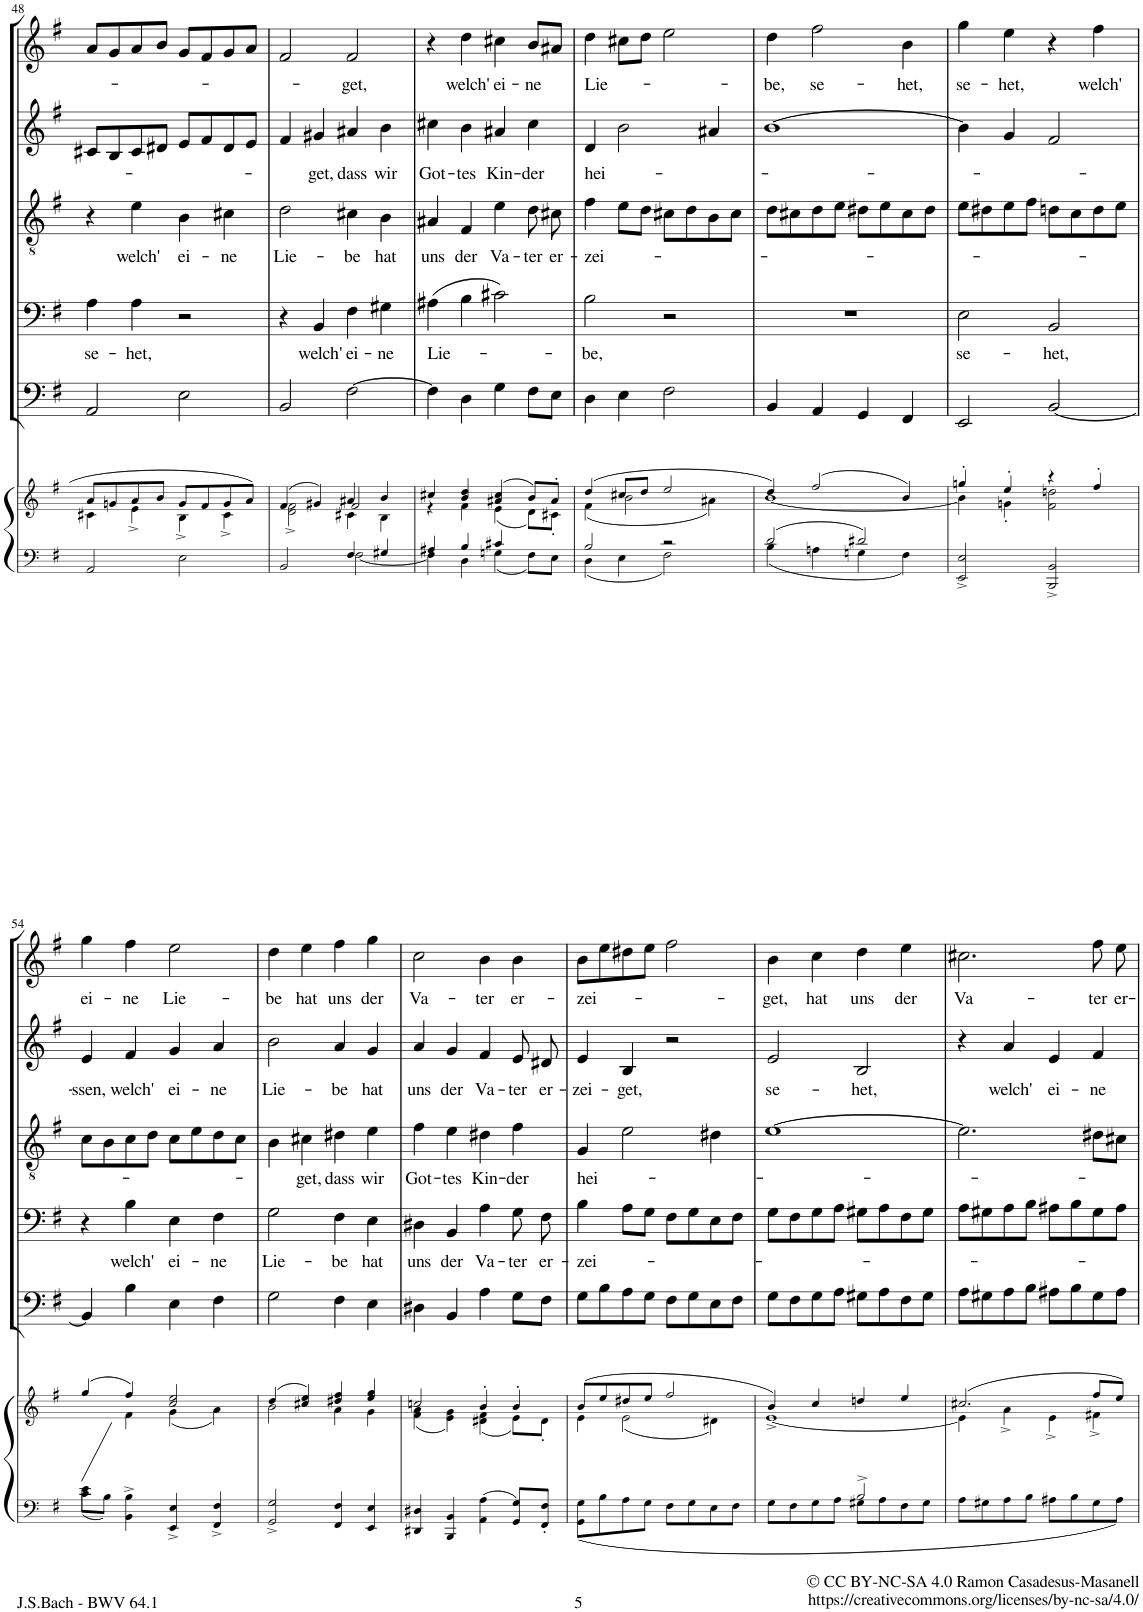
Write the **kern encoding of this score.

**kern	**kern	**kern	**kern	**text	**kern	**text	**kern	**text	**kern	**text
*part6	*part6	*part5	*part4	*part4	*part3	*part3	*part2	*part2	*part1	*part1
*staff7	*staff6	*staff5	*staff4	*staff4	*staff3	*staff3	*staff2	*staff2	*staff1	*staff1
*I"Piano reduction	*	*I"Organo e Continuo	*I"Basso. Trombone III. col Basso.	*	*I"Tenore. Viola e Trombone II. col Tenore	*	*I"Alto. Violino II. Trombone I. coll' Alto	*	*I"Soprano Violino I. Cornetto col Soprano	*
*I'Pno	*	*	*	*	*	*	*	*	*	*
!!LO:PB:g=z
*clefF4	*clefG2	*clefF4	*clefF4	*	*clefGv2	*	*clefG2	*	*clefG2	*
*k[f#]	*k[f#]	*k[f#]	*k[f#]	*	*k[f#]	*	*k[f#]	*	*k[f#]	*
*M4/4	*M4/4	*M4/4	*M4/4	*	*M4/4	*	*M4/4	*	*M4/4	*
*met(c)	*met(c)	*met(c)	*met(c)	*	*met(c)	*	*met(c)	*	*met(c)	*
=48	=48	=48	=48	=48	=48	=48	=48	=48	=48	=48
*	*^	*	*	*	*	*	*	*	*	*
!	!	!	!	!	!LO:LY:b	!	!	!	!	!	!
2AA/	8a/L	4c#X\	2AA/	4A\	se-	4r	.	8c#X/L	.	8a/L	.
.	8gn/	.	.	.	.	.	.	8B/	.	8g/	.
!	!	!	!	!	!LO:LY:b	!	!LO:LY:b	!	!	!	!
.	8a/	4e^\	.	4A\	het,	4e\	welch'	8c#/	.	8a/	.
.	8b/J	.	.	.	.	.	.	8d#X/J	.	8b/J	.
!	!	!	!	!	!	!	!LO:LY:b	!	!	!	!
2E\	8g/L	4B^\	2E\	2r	.	4B\	ei-	8e/L	.	8g/L	.
.	8f#/	.	.	.	.	.	.	8f#/	.	8f#/	.
!	!	!	!	!	!	!	!LO:LY:b	!	!	!	!
.	8g/	4c#^\	.	.	.	4c#X\	ne	8d#/	.	8g/	.
.	8a/J	.	.	.	.	.	.	8e/J	.	8a/J	.
=49	=49	=49	=49	=49	=49	=49	=49	=49	=49	=49	=49
*^	*	*^	*	*	*	*	*	*	*	*	*
!	!	!	!	!	!	!	!	!	!LO:LY:b	!	!	!	!
2BB/	2ryy	(4f#/	2d\^ 2f#\^	2ryy	2BB/	4r	.	2d\	Lie-	4f#/	.	2f#/	.
!	!	!	!	!	!	!	!LO:LY:b	!	!	!	!LO:LY:b	!	!
.	.	4g#X/)	.	.	.	4BB/	welch'	.	.	4g#X/	get,	.	.
!	!	!	!	!	!	!	!LO:LY:b	!	!LO:LY:b	!	!LO:LY:b	!	!LO:LY:b
4F#/	[2F#\	4a#X/	4c#X\	2f#/	[2F#\	4F#\	ei-	4c#X\	be	4a#X/	dass	2f#/	get,
!	!	!	!	!	!	!	!LO:LY:b	!	!LO:LY:b	!	!LO:LY:b	!	!
4G#X/	.	4b/	4B\	.	.	4G#X\	ne	4B\	hat	4b\	wir	.	.
*	*	*	*v	*v	*	*	*	*	*	*	*	*	*
=50	=50	=50	=50	=50	=50	=50	=50	=50	=50	=50	=50	=50
!	!	!	!	!	!	!LO:LY:b	!	!LO:LY:b	!	!LO:LY:b	!	!
4A#X/	4F#\]	4cc#X/	4r	4F#\]	(4A#X\	Lie-	4A#X/	uns	4cc#X\	Got-	4r	.
!	!	!	!	!	!	!	!	!LO:LY:b	!	!LO:LY:b	!	!LO:LY:b
4B/	4D\	4b/ 4dd/	4f#\	4D\	4B\	.	4F#/	der	4b\	tes	4dd\	welch'
!	!	!	!	!	!	!	!	!LO:LY:b	!	!LO:LY:b	!	!LO:LY:b
4c#X/	4Gn\	(4a#X/ 4cc#/	(4e\	4G\	2c#X\)	.	4e\	Va-	4a#X/	Kin-	4cc#X\	ei-
!	!	!	!	!	!	!	!	!LO:LY:b	!	!LO:LY:b	!	!LO:LY:b
4ryy	8F#\L	8b/L)	8d\L)	8F#\L	.	.	8d\	ter	4cc#\	der	8b/L	ne
!	!	!	!	!	!	!	!	!LO:LY:b	!	!	!	!
.	8E\J	8a#'/J	8c#X'\J	8E\J	.	.	8c#X\	er-	.	.	8a#X/J	.
=51	=51	=51	=51	=51	=51	=51	=51	=51	=51	=51	=51	=51
!	!	!	!	!	!	!LO:LY:b	!	!LO:LY:b	!	!LO:LY:b	!	!LO:LY:b
2B/	4D\	(4dd/	(4f#\	4D\	2B\	-be,	4f#\	zei-	4d/	hei-	4dd\	Lie-
.	4E\	8cc#X/L	2b\	4E\	.	.	8e\L	.	2b\	.	8cc#X\L	.
.	.	8dd/J	.	.	.	.	8d\J	.	.	.	8dd\J	.
2r	2F#\	2ee/	.	2F#\	2r	.	8c#X\L	.	.	.	2ee\	.
.	.	.	.	.	.	.	8d\	.	.	.	.	.
.	.	.	4a#X\)	.	.	.	8B\	.	4a#X/	.	.	.
.	.	.	.	.	.	.	8c#\J	.	.	.	.	.
=52	=52	=52	=52	=52	=52	=52	=52	=52	=52	=52	=52	=52
!	!	!	!	!	!	!	!	!	!	!	!	!LO:LY:b
2d/	4B\	4dd/)	[1b	4BB/	1r	.	8d\L	.	[1b	.	4dd\	-be,
.	.	.	.	.	.	.	8c#X\	.	.	.	.	.
!	!	!	!	!	!	!	!	!	!	!	!	!LO:LY:b
.	4An\	(2ff#/	.	4AA/	.	.	8d\	.	.	.	2ff#\	se-
.	.	.	.	.	.	.	8e\J	.	.	.	.	.
2d#X/	4Gn\	.	.	4GG/	.	.	8d#X\L	.	.	.	.	.
.	.	.	.	.	.	.	8e\	.	.	.	.	.
!	!	!	!	!	!	!	!	!	!	!	!	!LO:LY:b
.	4F#\	4b/)	.	4FF#/	.	.	8c#\	.	.	.	4b\	het,
.	.	.	.	.	.	.	8d#\J	.	.	.	.	.
*v	*v	*	*	*	*	*	*	*	*	*	*	*
=53	=53	=53	=53	=53	=53	=53	=53	=53	=53	=53	=53
!	!	!	!	!	!LO:LY:b	!	!	!	!	!	!LO:LY:b
2EE/^ 2E/^	4ggn'/	4b\]	2EE/	2E\	se-	8e\L	.	4b\]	.	4gg\	se-
.	.	.	.	.	.	8d#X\	.	.	.	.	.
!	!	!	!	!	!	!	!	!	!	!	!LO:LY:b
.	4ee'/	4gn'\	.	.	.	8e\	.	4g/	.	4ee\	het,
.	.	.	.	.	.	8f#\J	.	.	.	.	.
!	!	!	!	!	!LO:LY:b	!	!	!	!	!	!
2BBB/^ 2BB/^	4r	2f#\ 2ddn\	[2BB/	2BB/	het,	8dn\L	.	2f#/	.	4r	.
.	.	.	.	.	.	8c\	.	.	.	.	.
!	!	!	!	!	!	!	!	!	!	!	!LO:LY:b
.	4ff#'/	.	.	.	.	8d\	.	.	.	4ff#\	welch'
.	.	.	.	.	.	8e\J	.	.	.	.	.
!!LO:LB:g=z
=54	=54	=54	=54	=54	=54	=54	=54	=54	=54	=54	=54
*^	*	*	*	*	*	*	*	*	*	*	*
!	!	!	!	!	!	!	!	!	!	!LO:LY:b	!	!LO:LY:b
4e\	8c\L	(4gg/	4ryy	4BB/]	4r	.	8c\L	.	4e/	ssen,	4gg\	ei-
.	8B\J	.	.	.	.	.	8B\	.	.	.	.	.
!	!	!	!	!	!	!LO:LY:b	!	!	!	!LO:LY:b	!	!LO:LY:b
2.ryy	4BB\^ 4B\^	4ff#/)	4f#\	4B\	4B\	welch'	8c\	.	4f#/	welch'	4ff#\	ne
.	.	.	.	.	.	.	8d\J	.	.	.	.	.
!	!	!	!	!	!	!LO:LY:b	!	!	!	!LO:LY:b	!	!LO:LY:b
.	4EE/^ 4E/^	2cc/ 2ee/	(4g\	4E\	4E\	ei-	8c\L	.	4g/	ei-	2ee\	Lie-
.	.	.	.	.	.	.	8e\	.	.	.	.	.
!	!	!	!	!	!	!LO:LY:b	!	!	!	!LO:LY:b	!	!
.	4FF#/^ 4F#/^	.	4a\)	4F#\	4F#\	ne	8d\	.	4a/	ne	.	.
.	.	.	.	.	.	.	8c\J	.	.	.	.	.
*v	*v	*	*	*	*	*	*	*	*	*	*	*
=55	=55	=55	=55	=55	=55	=55	=55	=55	=55	=55	=55
!	!	!	!	!	!LO:LY:b	!	!	!	!LO:LY:b	!	!LO:LY:b
2GG/^ 2G/^	(4dd/	2b\	2G\	2G\	Lie-	4B\	.	2b\	Lie-	4dd\	be
!	!	!	!	!	!	!	!LO:LY:b	!	!	!	!LO:LY:b
.	4cc#X/ 4ee/)	.	.	.	.	4c#X\	get,	.	.	4ee\	hat
!	!	!	!	!	!LO:LY:b	!	!LO:LY:b	!	!LO:LY:b	!	!LO:LY:b
4FF#/ 4F#/	4dd#X/ 4ff#/	4a\	4F#\	4F#\	be	4d#X\	dass	4a/	be	4ff#\	uns
!	!	!	!	!	!LO:LY:b	!	!LO:LY:b	!	!LO:LY:b	!	!LO:LY:b
4EE/ 4E/	4ee/ 4gg/	4g\	4E\	4E\	hat	4e\	wir	4g/	hat	4gg\	der
=56	=56	=56	=56	=56	=56	=56	=56	=56	=56	=56	=56
!	!	!	!	!	!LO:LY:b	!	!LO:LY:b	!	!LO:LY:b	!	!LO:LY:b
4DD#X/ 4D#X/	2ccn/	(4f#\ 4a\	4D#X\	4D#X\	uns	4f#\	Got-	4a/	uns	2cc\	Va-
!	!	!	!	!	!LO:LY:b	!	!LO:LY:b	!	!LO:LY:b	!	!
4BBB/ 4BB/	.	4e\ 4g\)	4BB/	4BB/	der	4e\	tes	4g/	der	.	.
!	!	!	!	!	!LO:LY:b	!	!LO:LY:b	!	!LO:LY:b	!	!LO:LY:b
4AA\ 4A\	4b'/	(4d#X\ 4f#\	4A\	4A\	Va-	4d#X\	Kin-	4f#/	Va-	4b\	ter
!	!	!	!	!	!LO:LY:b	!	!LO:LY:b	!	!LO:LY:b	!	!LO:LY:b
8GG/ 8G/L	4b'/	8e\L)	8G\L	8G\	ter	4f#\	der	8e/	ter	4b\	er-
!	!	!	!	!	!LO:LY:b	!	!	!	!LO:LY:b	!	!
8FF#/' 8F#/'J	.	8d#'\J	8F#\J	8F#\	er-	.	.	8d#X/	er-	.	.
=57	=57	=57	=57	=57	=57	=57	=57	=57	=57	=57	=57
!	!	!	!	!	!LO:LY:b	!	!LO:LY:b	!	!LO:LY:b	!	!LO:LY:b
8GG\ 8G\L	(8b/L	4e\	8G\L	4B\	zei-	4G/	hei-	4e/	zei-	8b\L	zei-
8B\	8ee/	.	8B\	.	.	.	.	.	.	8ee\	.
!	!	!	!	!	!	!	!	!	!LO:LY:b	!	!
8A\	8dd#X/	(2e\	8A\	8A\L	.	2e\	.	4B/	get,	8dd#X\	.
8G\J	8ee/J	.	8G\J	8G\J	.	.	.	.	.	8ee\J	.
8F#\L	2ff#/	.	8F#\L	8F#\L	.	.	.	2r	.	2ff#\	.
8G\	.	.	8G\	8G\	.	.	.	.	.	.	.
8E\	.	4d#X\)	8E\	8E\	.	4d#X\	.	.	.	.	.
8F#\J	.	.	8F#\J	8F#\J	.	.	.	.	.	.	.
=58	=58	=58	=58	=58	=58	=58	=58	=58	=58	=58	=58
*^	*	*	*	*	*	*	*	*	*	*	*
!	!	!	!	!	!	!	!	!	!	!LO:LY:b	!	!LO:LY:b
2ryy	8G\L	4b/)	[1e^	8G\L	8G\L	.	[1e	.	2e/	se-	4b\	-get,
.	8F#\	.	.	8F#\	8F#\	.	.	.	.	.	.	.
!	!	!	!	!	!	!	!	!	!	!	!	!LO:LY:b
.	8G\	4cc/	.	8G\	8G\	.	.	.	.	.	4cc\	hat
.	8A\J	.	.	8A\J	8A\J	.	.	.	.	.	.	.
!	!	!	!	!	!	!	!	!	!	!LO:LY:b	!	!LO:LY:b
2B^/	8G#X\L	4ddn/	.	8G#X\L	8G#X\L	.	.	.	2B/	het,	4dd\	uns
.	8A\	.	.	8A\	8A\	.	.	.	.	.	.	.
!	!	!	!	!	!	!	!	!	!	!	!	!LO:LY:b
.	8F#\	4ee/	.	8F#\	8F#\	.	.	.	.	.	4ee\	der
.	8G#\J	.	.	8G#\J	8G#\J	.	.	.	.	.	.	.
=59	=59	=59	=59	=59	=59	=59	=59	=59	=59	=59	=59	=59
!	!	!	!	!	!	!	!	!	!	!	!	!LO:LY:b
*v	*v	*	*	*	*	*	*	*	*	*	*	*
8A\L	(2.cc#X/	4e\]	8A\L	8A\L	.	2.e\]	.	4r	.	2.cc#X\	Va-
8G#X\	.	.	8G#X\	8G#X\	.	.	.	.	.	.	.
!	!	!	!	!	!	!	!	!	!LO:LY:b	!	!
8A\	.	4a^\	8A\	8A\	.	.	.	4a/	welch'	.	.
8B\J	.	.	8B\J	8B\J	.	.	.	.	.	.	.
!	!	!	!	!	!	!	!	!	!LO:LY:b	!	!
8A#X\L	.	4e^\	8A#X\L	8A#X\L	.	.	.	4e/	ei-	.	.
8B\	.	.	8B\	8B\	.	.	.	.	.	.	.
!	!	!	!	!	!	!	!	!	!LO:LY:b	!	!LO:LY:b
8G#\	8ff#/L	4f#X^\	8G#\	8G#\	.	8d#X\L	.	4f#/	ne	8ff#\	ter
!	!	!	!	!	!	!	!	!	!	!	!LO:LY:b
8A#\J	8ee/J)	.	8A#\J	8A#\J	.	8c#X\J	.	.	.	8ee\	er-
*	*v	*v	*	*	*	*	*	*	*	*	*
=	=	=	=	=	=	=	=	=	=	=
*-	*-	*-	*-	*-	*-	*-	*-	*-	*-	*-
